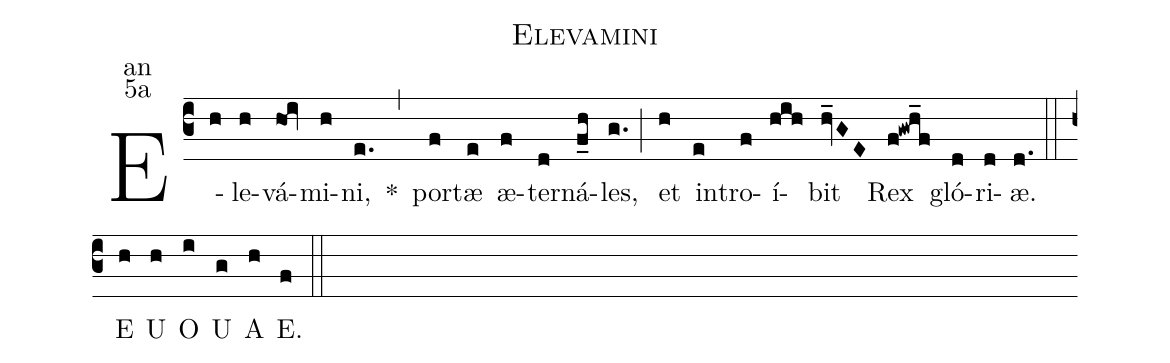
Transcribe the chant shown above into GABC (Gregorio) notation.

name:Elevamini;
office-part:an;
mode:5a;
%%
(c3) E(h)le(h)vá(hoi)mi(h)ni,(e.) <sp>*</sp>(,) por(f)tæ(e) æ(f)ter(d)ná(f_h)les,(g.) (;) et(h) in(e)tro(f)í(hih)bit(hv_GE) Rex(f!gwh_f) gló(d)ri(d)æ.(d.) (::) E(h) U(h) O(i) U(g) A(h) E.(f) (::)
